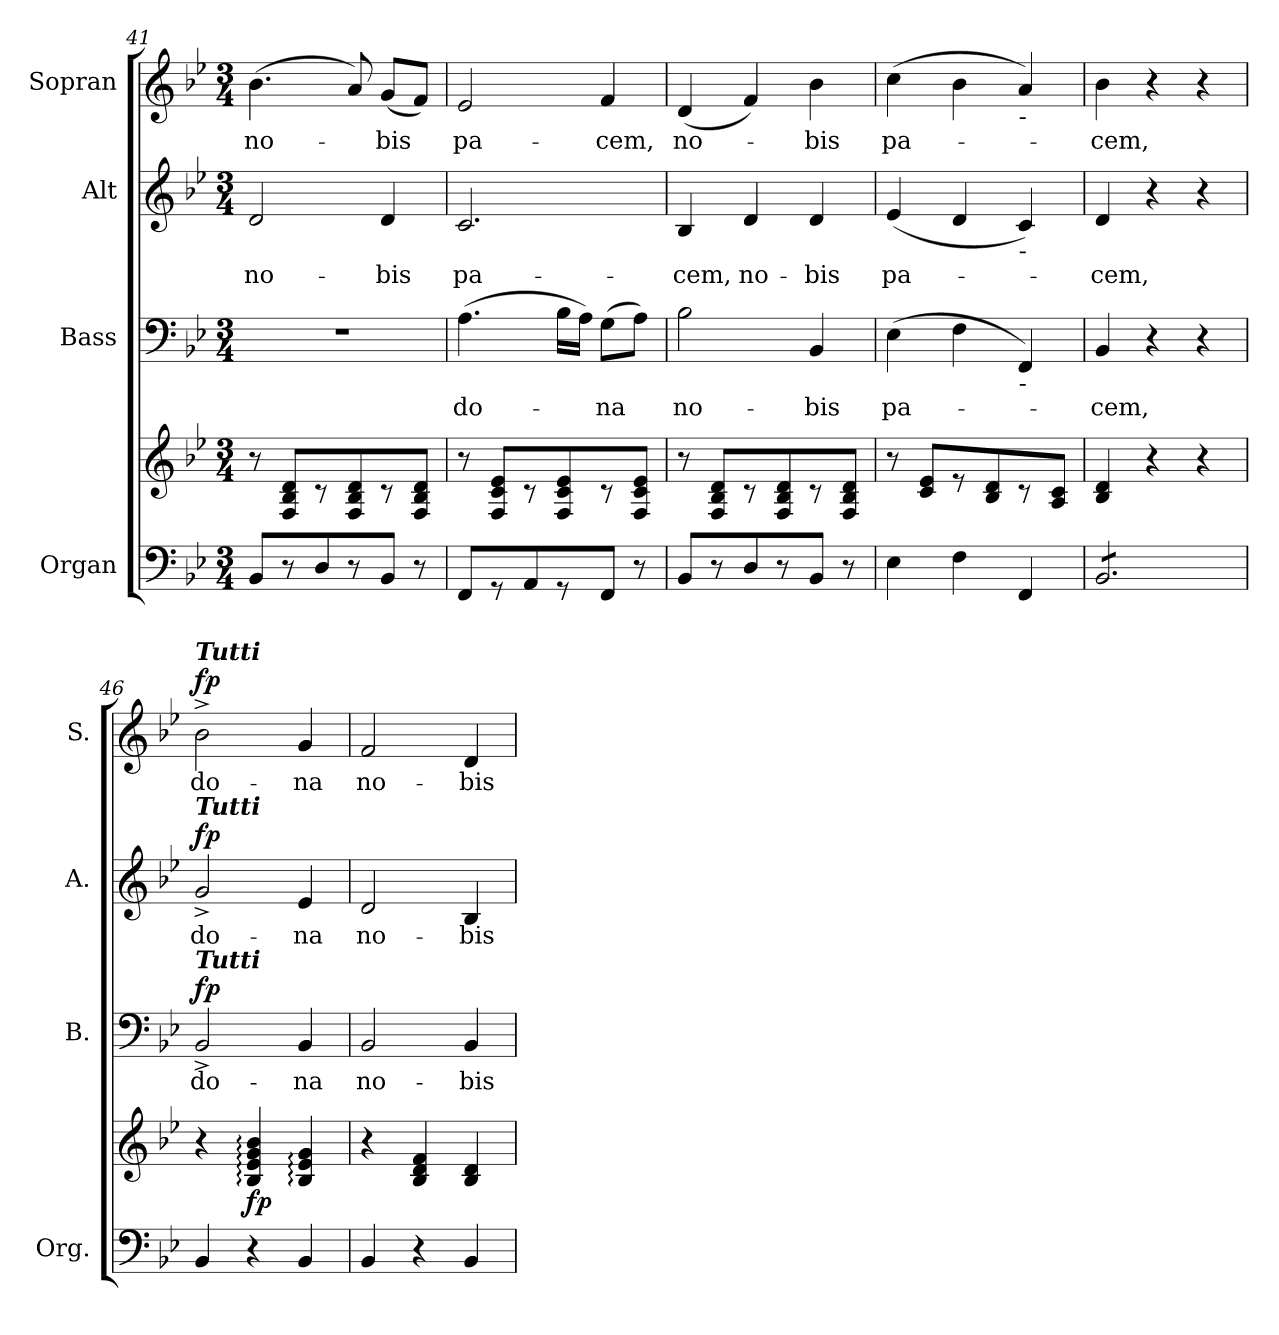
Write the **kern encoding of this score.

**kern	**kern	**dynam	**kern	**text	**dynam	**kern	**text	**dynam	**kern	**text	**dynam
*part4	*part4	*part4	*part3	*part3	*part3	*part2	*part2	*part2	*part1	*part1	*part1
*staff5	*staff4	*staff4/5	*staff3	*staff3	*staff3	*staff2	*staff2	*staff2	*staff1	*staff1	*staff1
*I"Organ	*	*	*I"Bass	*	*	*I"Alt	*	*	*I"Sopran	*	*
*I'Org.	*	*	*I'B.	*	*	*I'A.	*	*	*I'S.	*	*
*clefF4	*clefG2	*	*clefF4	*	*	*clefG2	*	*	*clefG2	*	*
*k[b-e-]	*k[b-e-]	*	*k[b-e-]	*	*	*k[b-e-]	*	*	*k[b-e-]	*	*
*B-:	*B-:	*	*B-:	*	*	*B-:	*	*	*B-:	*	*
*M3/4	*M3/4	*	*M3/4	*	*	*M3/4	*	*	*M3/4	*	*
=41	=41	=41	=41	=41	=41	=41	=41	=41	=41	=41	=41
!	!	!	!LO:N:vis=1	!	!	!	!	!	!	!	!
!	!	!	!	!	!	!	!LO:LY:b:color=#000000	!	!	!	!
!	!	!	!	!	!	!	!	!	!	!LO:LY:b:color=#000000	!
8BB-i/L	8r	.	2.r	.	.	2di/	no-	.	(4.b-i\	no-	.
8r	8Fi/ 8B-i 8diL	.	.	.	.	.	.	.	.	.	.
8Di/	8r	.	.	.	.	.	.	.	.	.	.
8r	8Fi/ 8B-i 8di	.	.	.	.	.	.	.	8ai/)	.	.
!	!	!	!	!	!	!	!LO:LY:b:color=#000000	!	!	!	!
!	!	!	!	!	!	!	!	!	!	!LO:LY:b:color=#000000	!
8BB-i/J	8r	.	.	.	.	4di/	-bis	.	(8gi/L	-bis	.
8r	8Fi/ 8B-i 8diJ	.	.	.	.	.	.	.	8fi/J)	.	.
=42	=42	=42	=42	=42	=42	=42	=42	=42	=42	=42	=42
!	!	!	!	!LO:LY:b:color=#000000	!	!	!	!	!	!	!
!	!	!	!	!	!	!	!LO:LY:b:color=#000000	!	!	!	!
!	!	!	!	!	!	!	!	!	!	!LO:LY:b:color=#000000	!
8FFi/L	8r	.	(4.Ai\	do-	.	2.ci/	pa-	.	2e-i/	pa-	.
8r	8Fi/ 8ci 8e-iL	.	.	.	.	.	.	.	.	.	.
8AAi/	8r	.	.	.	.	.	.	.	.	.	.
8r	8Fi/ 8ci 8e-i	.	16B-i\LL	.	.	.	.	.	.	.	.
.	.	.	16Ai\JJ)	.	.	.	.	.	.	.	.
!	!	!	!	!LO:LY:b:color=#000000	!	!	!	!	!	!	!
!	!	!	!	!	!	!	!	!	!	!LO:LY:b:color=#000000	!
8FFi/J	8r	.	(8Gi\L	-na	.	.	.	.	4fi/	-cem,	.
8r	8Fi/ 8ci 8e-iJ	.	8Ai\J)	.	.	.	.	.	.	.	.
=43	=43	=43	=43	=43	=43	=43	=43	=43	=43	=43	=43
!	!	!	!	!LO:LY:b:color=#000000	!	!	!	!	!	!	!
!	!	!	!	!	!	!	!LO:LY:b:color=#000000	!	!	!	!
!	!	!	!	!	!	!	!	!	!	!LO:LY:b:color=#000000	!
8BB-i/L	8r	.	2B-i\	no-	.	4B-i/	-cem,	.	(4di/	no-	.
8r	8Fi/ 8B-i 8diL	.	.	.	.	.	.	.	.	.	.
!	!	!	!	!	!	!	!LO:LY:b:color=#000000	!	!	!	!
8Di/	8r	.	.	.	.	4di/	no-	.	4fi/)	.	.
8r	8Fi/ 8B-i 8di	.	.	.	.	.	.	.	.	.	.
!	!	!	!	!LO:LY:b:color=#000000	!	!	!	!	!	!	!
!	!	!	!	!	!	!	!LO:LY:b:color=#000000	!	!	!	!
!	!	!	!	!	!	!	!	!	!	!LO:LY:b:color=#000000	!
8BB-i/J	8r	.	4BB-i/	-bis	.	4di/	-bis	.	4b-i\	-bis	.
8r	8Fi/ 8B-i 8diJ	.	.	.	.	.	.	.	.	.	.
=44	=44	=44	=44	=44	=44	=44	=44	=44	=44	=44	=44
!	!	!	!	!LO:LY:b:color=#000000	!	!	!	!	!	!	!
!	!	!	!	!	!	!	!LO:LY:b:color=#000000	!	!	!	!
!	!	!	!	!	!	!	!	!	!	!LO:LY:b:color=#000000	!
4E-i\	8r	.	(4E-i\	pa-	.	(4e-i/	pa-	.	(4cci\	pa-	.
.	8ci/ 8e-iL	.	.	.	.	.	.	.	.	.	.
4Fi\	8r	.	4Fi\	.	.	4di/	.	.	4b-i\	.	.
.	8B-i/ 8di	.	.	.	.	.	.	.	.	.	.
!	!	!	!	!	!	!	!	!	!LO:TX:b:t=-	!	!
!	!	!	!	!	!	!LO:TX:b:t=-	!	!	!	!	!
!	!	!	!LO:TX:b:t=-	!	!	!	!	!	!	!	!
4FFi/	8r	.	4FFi/)	.	.	4ci/)	.	.	4ai/)	.	.
.	8Ai/ 8ciJ	.	.	.	.	.	.	.	.	.	.
=45	=45	=45	=45	=45	=45	=45	=45	=45	=45	=45	=45
!	!	!	!	!LO:LY:b:color=#000000	!	!	!	!	!	!	!
!	!	!	!	!	!	!	!LO:LY:b:color=#000000	!	!	!	!
!	!	!	!	!	!	!	!	!	!	!LO:LY:b:color=#000000	!
*tremolo	*	*	*	*	*	*	*	*	*	*	*
8BB-i/L	4B-i/ 4di	.	4BB-i/	-cem,	.	4di/	-cem,	.	4b-i\	-cem,	.
8BB-i/	.	.	.	.	.	.	.	.	.	.	.
8BB-i/	4r	.	4r	.	.	4r	.	.	4r	.	.
8BB-i/	.	.	.	.	.	.	.	.	.	.	.
8BB-i/	4r	.	4r	.	.	4r	.	.	4r	.	.
8BB-i/J	.	.	.	.	.	.	.	.	.	.	.
*Xtremolo	*	*	*	*	*	*	*	*	*	*	*
!!LO:PB:g=z
=46	=46	=46	=46	=46	=46	=46	=46	=46	=46	=46	=46
!	!	!	!	!LO:LY:b:color=#000000	!	!	!	!	!	!	!
!	!	!	!	!	!	!	!LO:LY:b:color=#000000	!	!	!	!
!	!	!	!	!	!	!	!	!	!LO:TX:a:Bi:t=Tutti	!	!
!	!	!	!	!	!	!LO:TX:a:Bi:t=Tutti	!	!	!	!	!
!	!	!	!LO:TX:a:Bi:t=Tutti	!	!	!	!	!	!	!	!
!	!	!	!	!	!	!	!	!	!	!LO:LY:b:color=#000000	!
4BB-i/	4r	.	2BB-^i/	do-	fp	2g^i/	do-	fp	2b-^i\	do-	fp
4r	4B-i/: 4e-i: 4gi: 4b-i:	fp	.	.	.	.	.	.	.	.	.
!	!	!	!	!LO:LY:b:color=#000000	!	!	!	!	!	!	!
!	!	!	!	!	!	!	!LO:LY:b:color=#000000	!	!	!	!
!	!	!	!	!	!	!	!	!	!	!LO:LY:b:color=#000000	!
4BB-i/	4B-i/: 4e-i: 4gi:	.	4BB-i/	-na	.	4e-i/	-na	.	4gi/	-na	.
=47	=47	=47	=47	=47	=47	=47	=47	=47	=47	=47	=47
!	!	!	!	!LO:LY:b:color=#000000	!	!	!	!	!	!	!
!	!	!	!	!	!	!	!LO:LY:b:color=#000000	!	!	!	!
!	!	!	!	!	!	!	!	!	!	!LO:LY:b:color=#000000	!
4BB-i/	4r	.	2BB-i/	no-	.	2di/	no-	.	2fi/	no-	.
4r	4B-i/ 4di 4fi	.	.	.	.	.	.	.	.	.	.
!	!	!	!	!LO:LY:b:color=#000000	!	!	!	!	!	!	!
!	!	!	!	!	!	!	!LO:LY:b:color=#000000	!	!	!	!
!	!	!	!	!	!	!	!	!	!	!LO:LY:b:color=#000000	!
4BB-i/	4B-i/ 4di	.	4BB-i/	-bis	.	4B-i/	-bis	.	4di/	-bis	.
=	=	=	=	=	=	=	=	=	=	=	=
*-	*-	*-	*-	*-	*-	*-	*-	*-	*-	*-	*-
